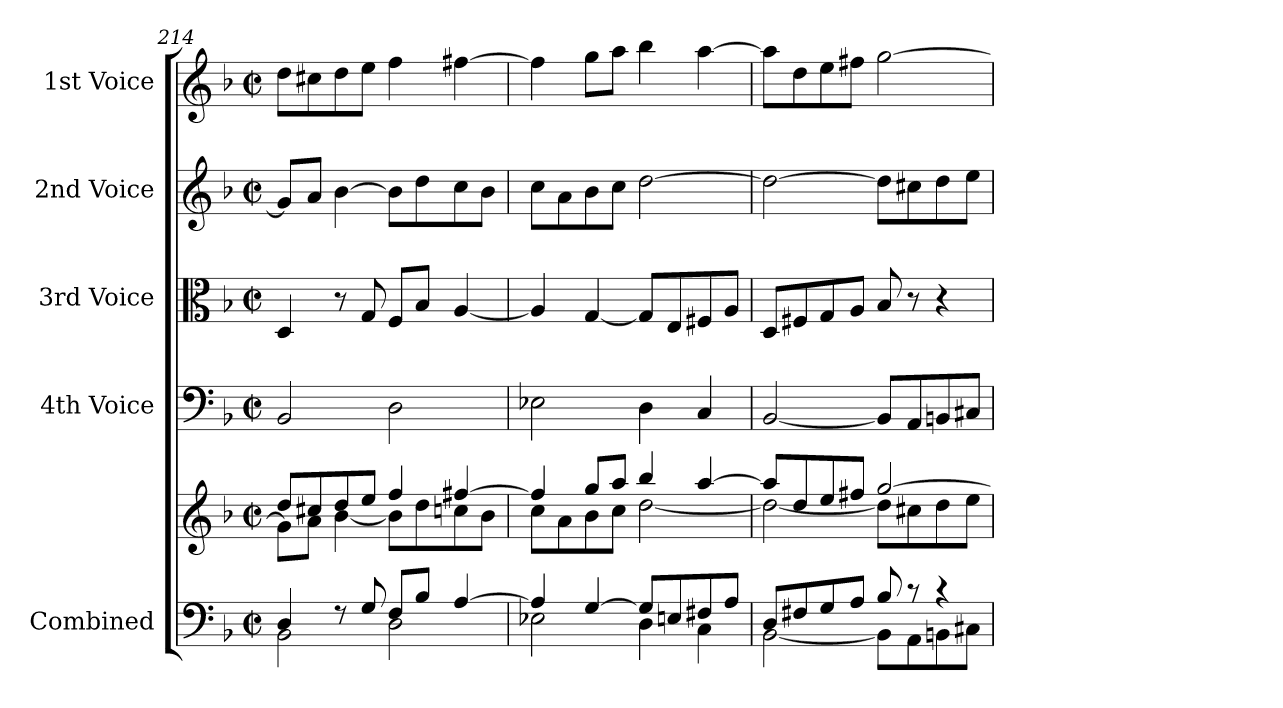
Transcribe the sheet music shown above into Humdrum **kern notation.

**kern	**kern	**kern	**kern	**kern	**kern
*part5	*part5	*part4	*part3	*part2	*part1
*staff6	*staff5	*staff4	*staff3	*staff2	*staff1
*I"Combined	*	*I"4th Voice	*I"3rd Voice	*I"2nd Voice	*I"1st Voice
!!LO:LB:g=z
*clefF4	*clefG2	*clefF4	*clefC3	*clefG2	*clefG2
*k[b-]	*k[b-]	*k[b-]	*k[b-]	*k[b-]	*k[b-]
*M2/2	*M2/2	*M2/2	*M2/2	*M2/2	*M2/2
*met(c|)	*met(c|)	*met(c|)	*met(c|)	*met(c|)	*met(c|)
=214	=214	=214	=214	=214	=214
*^	*^	*	*	*	*
4D/	2BB-\	8dd/L	8g\L]	2BB-/	4D/	8g/L]	8dd\L
.	.	8cc#X/	8a\J	.	.	8a/J	8cc#X\
8r	.	8dd/	[4b-\	.	8r	[4b-\	8dd\
8G/	.	8ee/J	.	.	8G/	.	8ee\J
8F/L	2D\	4ff/	8b-\L]	2D\	8F/L	8b-\L]	4ff\
8B-/J	.	.	8dd\	.	8B-/J	8dd\	.
[4A/	.	[4ff#X/	8ccn\	.	[4A/	8cc\	[4ff#X\
.	.	.	8b-\J	.	.	8b-\J	.
=215	=215	=215	=215	=215	=215	=215	=215
4A/]	2E-X\	4ff#/]	8cc\L	2E-X\	4A/]	8cc\L	4ff#\]
.	.	.	8a\	.	.	8a\	.
[4G/	.	8gg/L	8b-\	.	[4G/	8b-\	8gg\L
.	.	8aa/J	8cc\J	.	.	8cc\J	8aa\J
8G/L]	4D\	4bb-/	[2dd\	4D\	8G/L]	[2dd\	4bb-\
8En/	.	.	.	.	8E/	.	.
8F#X/	4C\	[4aa/	.	4C/	8F#X/	.	[4aa\
8A/J	.	.	.	.	8A/J	.	.
=216	=216	=216	=216	=216	=216	=216	=216
8D/L	[2BB-\	8aa/L]	2dd\_	[2BB-/	8D/L	2dd\_	8aa\L]
8F#X/	.	8dd/	.	.	8F#X/	.	8dd\
8G/	.	8ee/	.	.	8G/	.	8ee\
8A/J	.	8ff#X/J	.	.	8A/J	.	8ff#X\J
8B-/	8BB-\L]	[2gg/	8dd\L]	8BB-/L]	8B-/	8dd\L]	[2gg\
8r	8AA\	.	8cc#X\	8AA/	8r	8cc#X\	.
4r	8BBn\	.	8dd\	8BBn/	4r	8dd\	.
.	8C#X\J	.	8ee\J	8C#X/J	.	8ee\J	.
*v	*v	*	*	*	*	*	*
*	*v	*v	*	*	*	*
=	=	=	=	=	=
*-	*-	*-	*-	*-	*-
